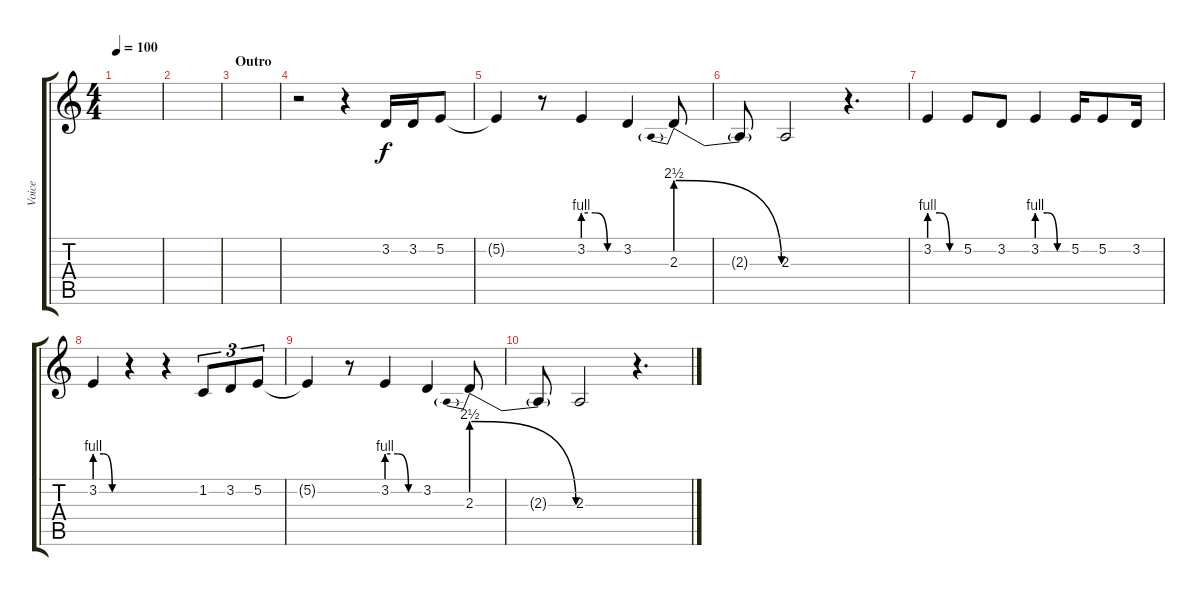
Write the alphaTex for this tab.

\track ("Voice" "Voice") {instrument frenchhorn}
\staff {score tabs}
\tuning (E4 B3 G3 D3 A2 E2) {hide}
\ts (4 4)
\tempo 100
\clef g2
\ks c
|
|
\section ("" "Outro")
|
r.2 r.4 3.2.16 3.2.16 5.2.8 |
5.2{t}.4 r.8 3.2{be (custom 0 4 20 4 40 0 60 0)}.4 3.2.4 2.3{be (prebendrelease 0 10 60 0)}.8 |
2.3{t}.8 2.3.2 r.4{d} |
3.2{be (custom 0 4 20 4 40 0 60 0)}.4 5.2.8 3.2.8 3.2{be (custom 0 4 20 4 40 0 60 0)}.4 5.2.16 5.2.8 3.2.16 |
3.2{be (custom 0 4 20 4 40 0 60 0)}.4 r.4 r.4 1.2.8{tu (3 2)} 3.2.8{tu (3 2)} 5.2.8{tu (3 2)} |
5.2{t}.4 r.8 3.2{be (custom 0 4 20 4 40 0 60 0)}.4 3.2.4 2.3{be (prebendrelease 0 10 60 0)}.8 |
2.3{t}.8 2.3.2 r.4{d}
